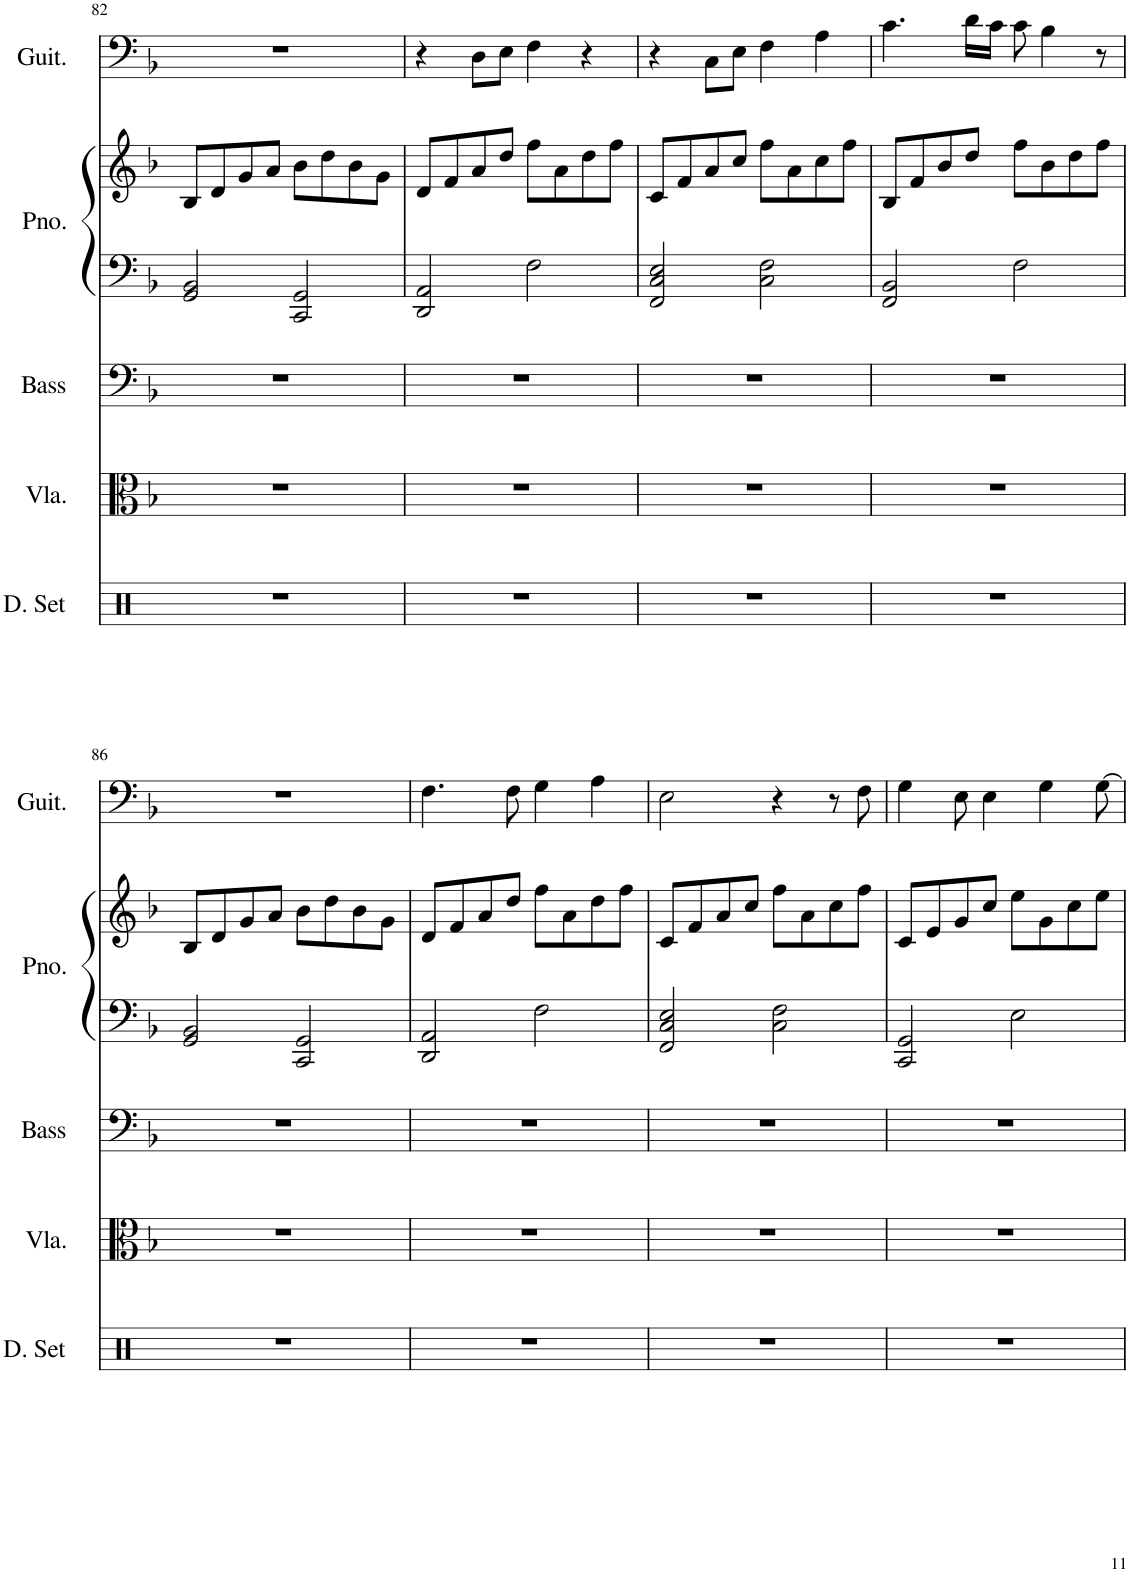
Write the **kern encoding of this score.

**kern	**kern	**kern	**kern	**kern	**kern
*part5	*part4	*part3	*part2	*part2	*part1
*staff6	*staff5	*staff4	*staff3	*staff2	*staff1
*I"Drumset	*I"Viola	*I"Acoustic Bass	*I"Piano	*	*I"Acoustic Guitar
*I'D. Set	*I'Vla.	*I'Bass	*I'Pno.	*	*I'Guit.
!!LO:PB:g=z
*clefX	*clefC3	*clefF4	*clefF4	*clefG2	*clefF4
*	*	*Trd7c12	*	*	*
*k[]	*k[b-]	*k[b-]	*k[b-]	*k[b-]	*k[b-]
*M4/4	*M4/4	*M4/4	*M4/4	*M4/4	*M4/4
=82	=82	=82	=82	=82	=82
1r	1r	1r	2GG/ 2BB-/	8B-/L	1r
.	.	.	.	8d/	.
.	.	.	.	8g/	.
.	.	.	.	8a/J	.
.	.	.	2CC/ 2GG/	8b-\L	.
.	.	.	.	8dd\	.
.	.	.	.	8b-\	.
.	.	.	.	8g\J	.
=83	=83	=83	=83	=83	=83
1r	1r	1r	2DD/ 2AA/	8d/L	4r
.	.	.	.	8f/	.
.	.	.	.	8a/	8D\L
.	.	.	.	8dd/J	8E\J
.	.	.	2F\	8ff\L	4F\
.	.	.	.	8a\	.
.	.	.	.	8dd\	4r
.	.	.	.	8ff\J	.
=84	=84	=84	=84	=84	=84
1r	1r	1r	2FF/ 2C/ 2E/	8c/L	4r
.	.	.	.	8f/	.
.	.	.	.	8a/	8C\L
.	.	.	.	8cc/J	8E\J
.	.	.	2C\ 2F\	8ff\L	4F\
.	.	.	.	8a\	.
.	.	.	.	8cc\	4A\
.	.	.	.	8ff\J	.
=85	=85	=85	=85	=85	=85
1r	1r	1r	2FF/ 2BB-/	8B-/L	4.c\
.	.	.	.	8f/	.
.	.	.	.	8b-/	.
.	.	.	.	8dd/J	16d\LL
.	.	.	.	.	16c\JJ
.	.	.	2F\	8ff\L	8c\
.	.	.	.	8b-\	4B-\
.	.	.	.	8dd\	.
.	.	.	.	8ff\J	8r
!!LO:LB:g=z
=86	=86	=86	=86	=86	=86
1r	1r	1r	2GG/ 2BB-/	8B-/L	1r
.	.	.	.	8d/	.
.	.	.	.	8g/	.
.	.	.	.	8a/J	.
.	.	.	2CC/ 2GG/	8b-\L	.
.	.	.	.	8dd\	.
.	.	.	.	8b-\	.
.	.	.	.	8g\J	.
=87	=87	=87	=87	=87	=87
1r	1r	1r	2DD/ 2AA/	8d/L	4.F\
.	.	.	.	8f/	.
.	.	.	.	8a/	.
.	.	.	.	8dd/J	8F\
.	.	.	2F\	8ff\L	4G\
.	.	.	.	8a\	.
.	.	.	.	8dd\	4A\
.	.	.	.	8ff\J	.
=88	=88	=88	=88	=88	=88
1r	1r	1r	2FF/ 2C/ 2E/	8c/L	2E\
.	.	.	.	8f/	.
.	.	.	.	8a/	.
.	.	.	.	8cc/J	.
.	.	.	2C\ 2F\	8ff\L	4r
.	.	.	.	8a\	.
.	.	.	.	8cc\	8r
.	.	.	.	8ff\J	8F\
=89	=89	=89	=89	=89	=89
1r	1r	1r	2CC/ 2GG/	8c/L	4G\
.	.	.	.	8e/	.
.	.	.	.	8g/	8E\
.	.	.	.	8cc/J	4E\
.	.	.	2E\	8ee\L	.
.	.	.	.	8g\	4G\
.	.	.	.	8cc\	.
.	.	.	.	8ee\J	[8G\
=	=	=	=	=	=
*-	*-	*-	*-	*-	*-
